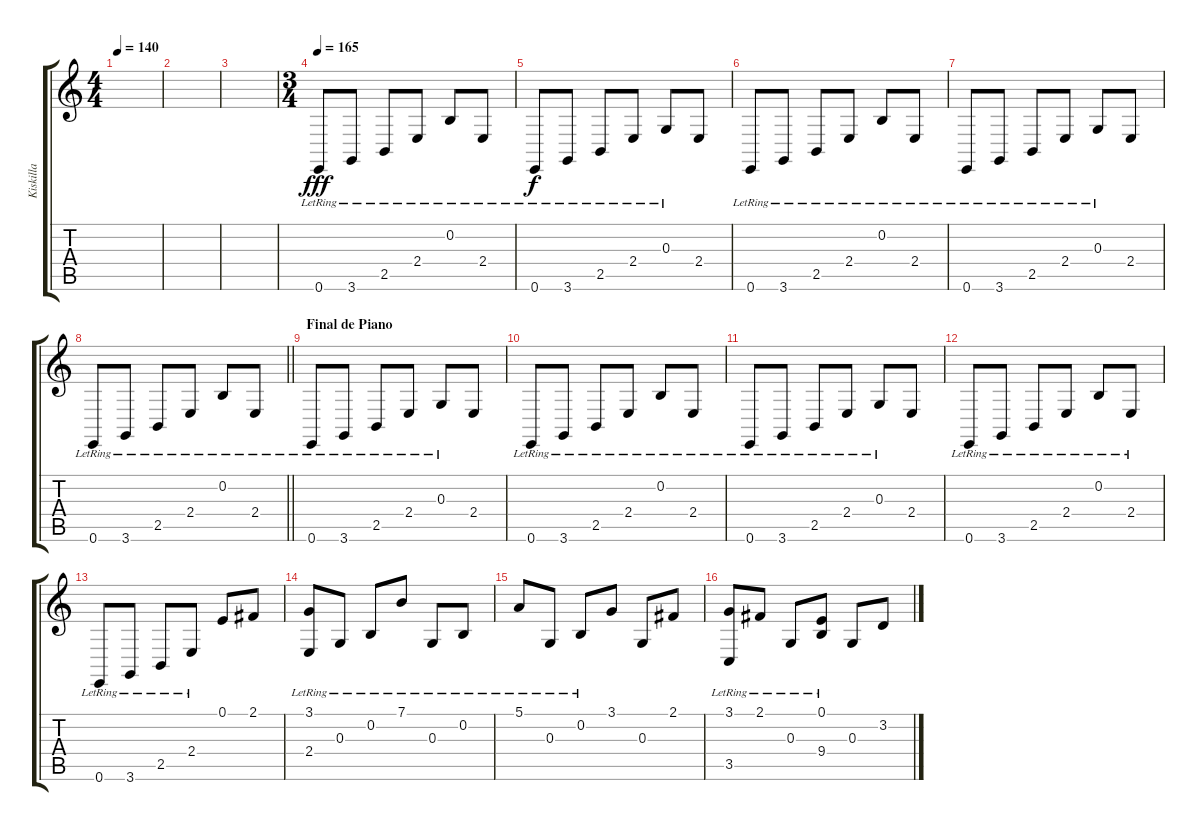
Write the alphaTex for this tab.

\track ("Kiskilla" "Kiskilla") {instrument acousticgrandpiano}
\staff {score tabs}
\tuning (E4 B3 G3 D3 A2 E2) {hide}
\ts (4 4)
\tempo 140
\clef g2
\ks c
|
|
|
\ts (3 4)
\tempo 165
0.6{lr}.8{dy fff volume 0 instrument acousticgrandpiano} 3.6{lr}.8{volume 16} 2.5{lr}.8 2.4{lr}.8 0.2{lr}.8 2.4{lr}.8 |
0.6{lr}.8{dy f} 3.6{lr}.8 2.5{lr}.8 2.4{lr}.8 0.3{lr}.8 2.4.8 |
0.6{lr}.8 3.6{lr}.8 2.5{lr}.8 2.4{lr}.8 0.2{lr}.8 2.4{lr}.8 |
0.6{lr}.8 3.6{lr}.8 2.5{lr}.8 2.4{lr}.8 0.3{lr}.8 2.4.8 |
\barLineRight lightlight
0.6{lr}.8 3.6{lr}.8 2.5{lr}.8 2.4{lr}.8 0.2{lr}.8 2.4{lr}.8 |
\section ("" "Final de Piano")
0.6{lr}.8 3.6{lr}.8 2.5{lr}.8 2.4{lr}.8 0.3{lr}.8 2.4.8 |
0.6{lr}.8 3.6{lr}.8 2.5{lr}.8 2.4{lr}.8 0.2{lr}.8 2.4{lr}.8 |
0.6{lr}.8 3.6{lr}.8 2.5{lr}.8 2.4{lr}.8 0.3{lr}.8 2.4.8 |
0.6{lr}.8 3.6{lr}.8 2.5{lr}.8 2.4{lr}.8 0.2{lr}.8 2.4{lr}.8 |
0.6{lr}.8 3.6{lr}.8 2.5{lr}.8 2.4{lr}.8 0.1.8 2.1.8 |
(3.1{lr} 2.4{lr}).8 0.3{lr}.8 0.2{lr}.8 7.1{lr}.8 0.3{lr}.8 0.2{lr}.8 |
5.1{lr}.8 0.3{lr}.8 0.2{lr}.8 3.1.8 0.3.8 2.1.8 |
(3.1 3.5{lr}).8 2.1{lr}.8 0.3{lr}.8 (0.1{lr} 9.4{lr}).8 0.3.8 3.2.8
